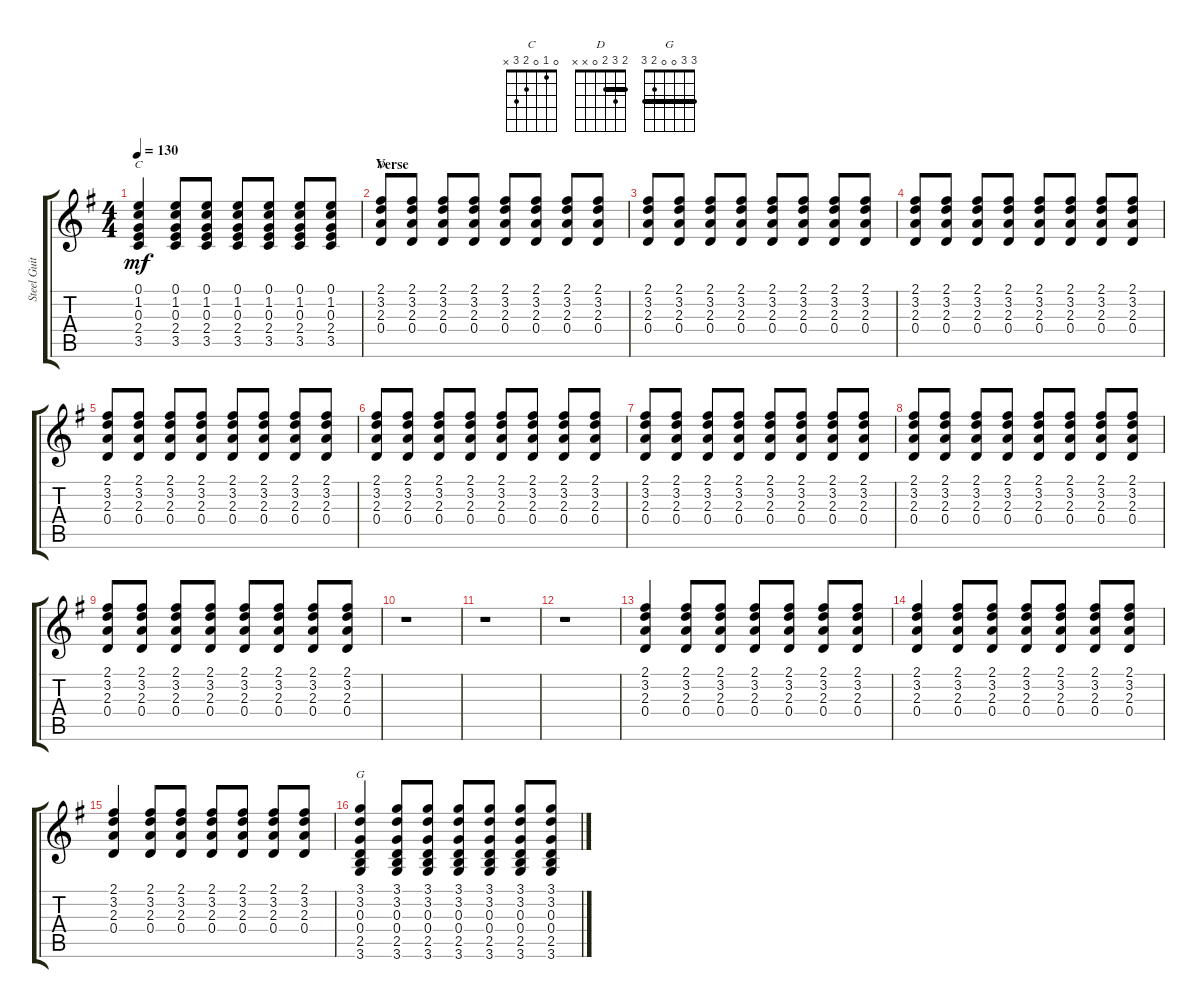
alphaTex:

\track ("Steel Guitar" "Steel Guit") {instrument acousticguitarsteel}
\staff {score tabs}
\tuning (E4 B3 G3 D3 A2 E2) {hide}
\chord ("C" 0 1 0 2 3 x)
\chord ("D" 2 3 2 0 x x) {barre 2}
\chord ("G" 3 3 0 0 2 3) {barre 3}
\ts (4 4)
\tempo 130
\clef g2
\ks g
(0.1 1.2 0.3 2.4 3.5).4{ch "C" dy mf} (0.1 1.2 0.3 2.4 3.5).8 (0.1 1.2 0.3 2.4 3.5).8 (0.1 1.2 0.3 2.4 3.5).8 (0.1 1.2 0.3 2.4 3.5).8 (0.1 1.2 0.3 2.4 3.5).8 (0.1 1.2 0.3 2.4 3.5).8 |
\section ("" "Verse")
(2.1 3.2 2.3 0.4).8{ch "D"} (2.1 3.2 2.3 0.4).8 (2.1 3.2 2.3 0.4).8 (2.1 3.2 2.3 0.4).8 (2.1 3.2 2.3 0.4).8 (2.1 3.2 2.3 0.4).8 (2.1 3.2 2.3 0.4).8 (2.1 3.2 2.3 0.4).8 |
(2.1 3.2 2.3 0.4).8 (2.1 3.2 2.3 0.4).8 (2.1 3.2 2.3 0.4).8 (2.1 3.2 2.3 0.4).8 (2.1 3.2 2.3 0.4).8 (2.1 3.2 2.3 0.4).8 (2.1 3.2 2.3 0.4).8 (2.1 3.2 2.3 0.4).8 |
(2.1 3.2 2.3 0.4).8 (2.1 3.2 2.3 0.4).8 (2.1 3.2 2.3 0.4).8 (2.1 3.2 2.3 0.4).8 (2.1 3.2 2.3 0.4).8 (2.1 3.2 2.3 0.4).8 (2.1 3.2 2.3 0.4).8 (2.1 3.2 2.3 0.4).8 |
(2.1 3.2 2.3 0.4).8 (2.1 3.2 2.3 0.4).8 (2.1 3.2 2.3 0.4).8 (2.1 3.2 2.3 0.4).8 (2.1 3.2 2.3 0.4).8 (2.1 3.2 2.3 0.4).8 (2.1 3.2 2.3 0.4).8 (2.1 3.2 2.3 0.4).8 |
(2.1 3.2 2.3 0.4).8 (2.1 3.2 2.3 0.4).8 (2.1 3.2 2.3 0.4).8 (2.1 3.2 2.3 0.4).8 (2.1 3.2 2.3 0.4).8 (2.1 3.2 2.3 0.4).8 (2.1 3.2 2.3 0.4).8 (2.1 3.2 2.3 0.4).8 |
(2.1 3.2 2.3 0.4).8 (2.1 3.2 2.3 0.4).8 (2.1 3.2 2.3 0.4).8 (2.1 3.2 2.3 0.4).8 (2.1 3.2 2.3 0.4).8 (2.1 3.2 2.3 0.4).8 (2.1 3.2 2.3 0.4).8 (2.1 3.2 2.3 0.4).8 |
(2.1 3.2 2.3 0.4).8 (2.1 3.2 2.3 0.4).8 (2.1 3.2 2.3 0.4).8 (2.1 3.2 2.3 0.4).8 (2.1 3.2 2.3 0.4).8 (2.1 3.2 2.3 0.4).8 (2.1 3.2 2.3 0.4).8 (2.1 3.2 2.3 0.4).8 |
(2.1 3.2 2.3 0.4).8 (2.1 3.2 2.3 0.4).8 (2.1 3.2 2.3 0.4).8 (2.1 3.2 2.3 0.4).8 (2.1 3.2 2.3 0.4).8 (2.1 3.2 2.3 0.4).8 (2.1 3.2 2.3 0.4).8 (2.1 3.2 2.3 0.4).8 |
r.1 |
r.1 |
r.1 |
(2.1 3.2 2.3 0.4).4 (2.1 3.2 2.3 0.4).8 (2.1 3.2 2.3 0.4).8 (2.1 3.2 2.3 0.4).8 (2.1 3.2 2.3 0.4).8 (2.1 3.2 2.3 0.4).8 (2.1 3.2 2.3 0.4).8 |
(2.1 3.2 2.3 0.4).4 (2.1 3.2 2.3 0.4).8 (2.1 3.2 2.3 0.4).8 (2.1 3.2 2.3 0.4).8 (2.1 3.2 2.3 0.4).8 (2.1 3.2 2.3 0.4).8 (2.1 3.2 2.3 0.4).8 |
(2.1 3.2 2.3 0.4).4 (2.1 3.2 2.3 0.4).8 (2.1 3.2 2.3 0.4).8 (2.1 3.2 2.3 0.4).8 (2.1 3.2 2.3 0.4).8 (2.1 3.2 2.3 0.4).8 (2.1 3.2 2.3 0.4).8 |
(3.1 3.2 0.3 0.4 2.5 3.6).4{ch "G"} (3.1 3.2 0.3 0.4 2.5 3.6).8 (3.1 3.2 0.3 0.4 2.5 3.6).8 (3.1 3.2 0.3 0.4 2.5 3.6).8 (3.1 3.2 0.3 0.4 2.5 3.6).8 (3.1 3.2 0.3 0.4 2.5 3.6).8 (3.1 3.2 0.3 0.4 2.5 3.6).8
